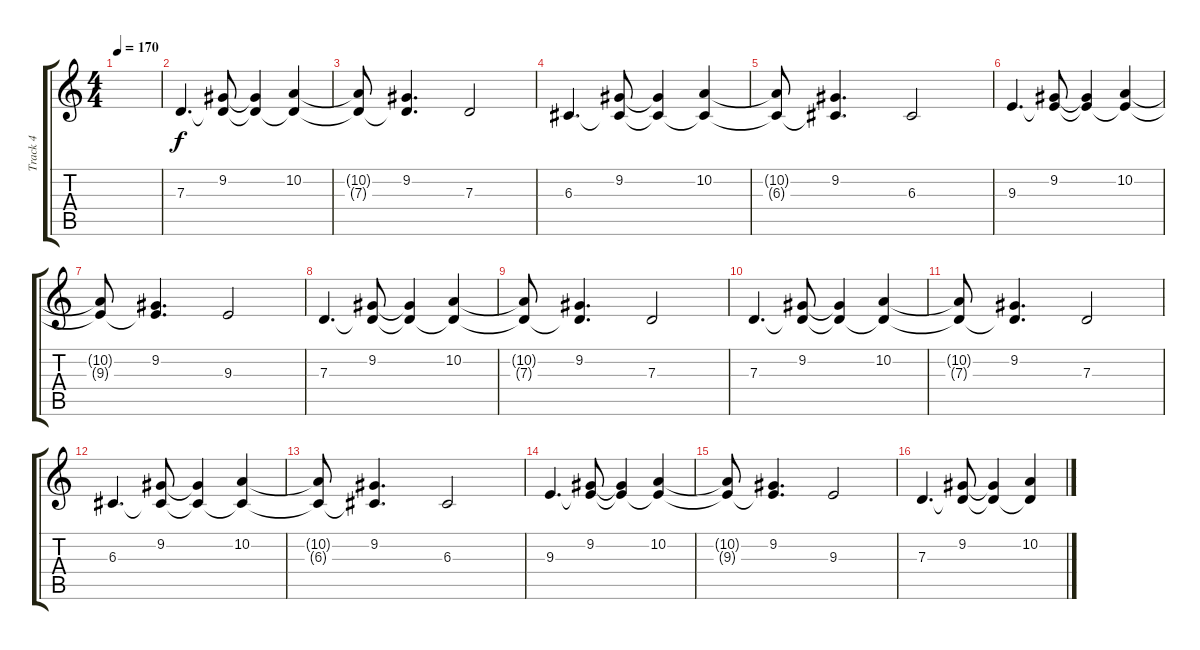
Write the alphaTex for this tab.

\track ("Track 4" "Track 4") {instrument tremolostrings}
\staff {score tabs}
\tuning (E4 B3 G3 D3 A2 E2) {hide}
\ts (4 4)
\tempo 170
\clef g2
\ks c
|
7.3.4{d} (9.2 7.3{t}).8 (9.2{t} 7.3{t}).4 (10.2 7.3{t}).4 |
(10.2{t} 7.3{t}).8 (9.2 7.3{t}).4{d} 7.3.2 |
6.3.4{d} (9.2 6.3{t}).8 (9.2{t} 6.3{t}).4 (10.2 6.3{t}).4 |
(10.2{t} 6.3{t}).8 (9.2 6.3{t}).4{d} 6.3.2 |
9.3.4{d} (9.2 9.3{t}).8 (9.2{t} 9.3{t}).4 (10.2 9.3{t}).4 |
(10.2{t} 9.3{t}).8 (9.2 9.3{t}).4{d} 9.3.2 |
7.3.4{d} (9.2 7.3{t}).8 (9.2{t} 7.3{t}).4 (10.2 7.3{t}).4 |
(10.2{t} 7.3{t}).8 (9.2 7.3{t}).4{d} 7.3.2 |
7.3.4{d} (9.2 7.3{t}).8 (9.2{t} 7.3{t}).4 (10.2 7.3{t}).4 |
(10.2{t} 7.3{t}).8 (9.2 7.3{t}).4{d} 7.3.2 |
6.3.4{d} (9.2 6.3{t}).8 (9.2{t} 6.3{t}).4 (10.2 6.3{t}).4 |
(10.2{t} 6.3{t}).8 (9.2 6.3{t}).4{d} 6.3.2 |
9.3.4{d} (9.2 9.3{t}).8 (9.2{t} 9.3{t}).4 (10.2 9.3{t}).4 |
(10.2{t} 9.3{t}).8 (9.2 9.3{t}).4{d} 9.3.2 |
7.3.4{d} (9.2 7.3{t}).8 (9.2{t} 7.3{t}).4 (10.2 7.3{t}).4
